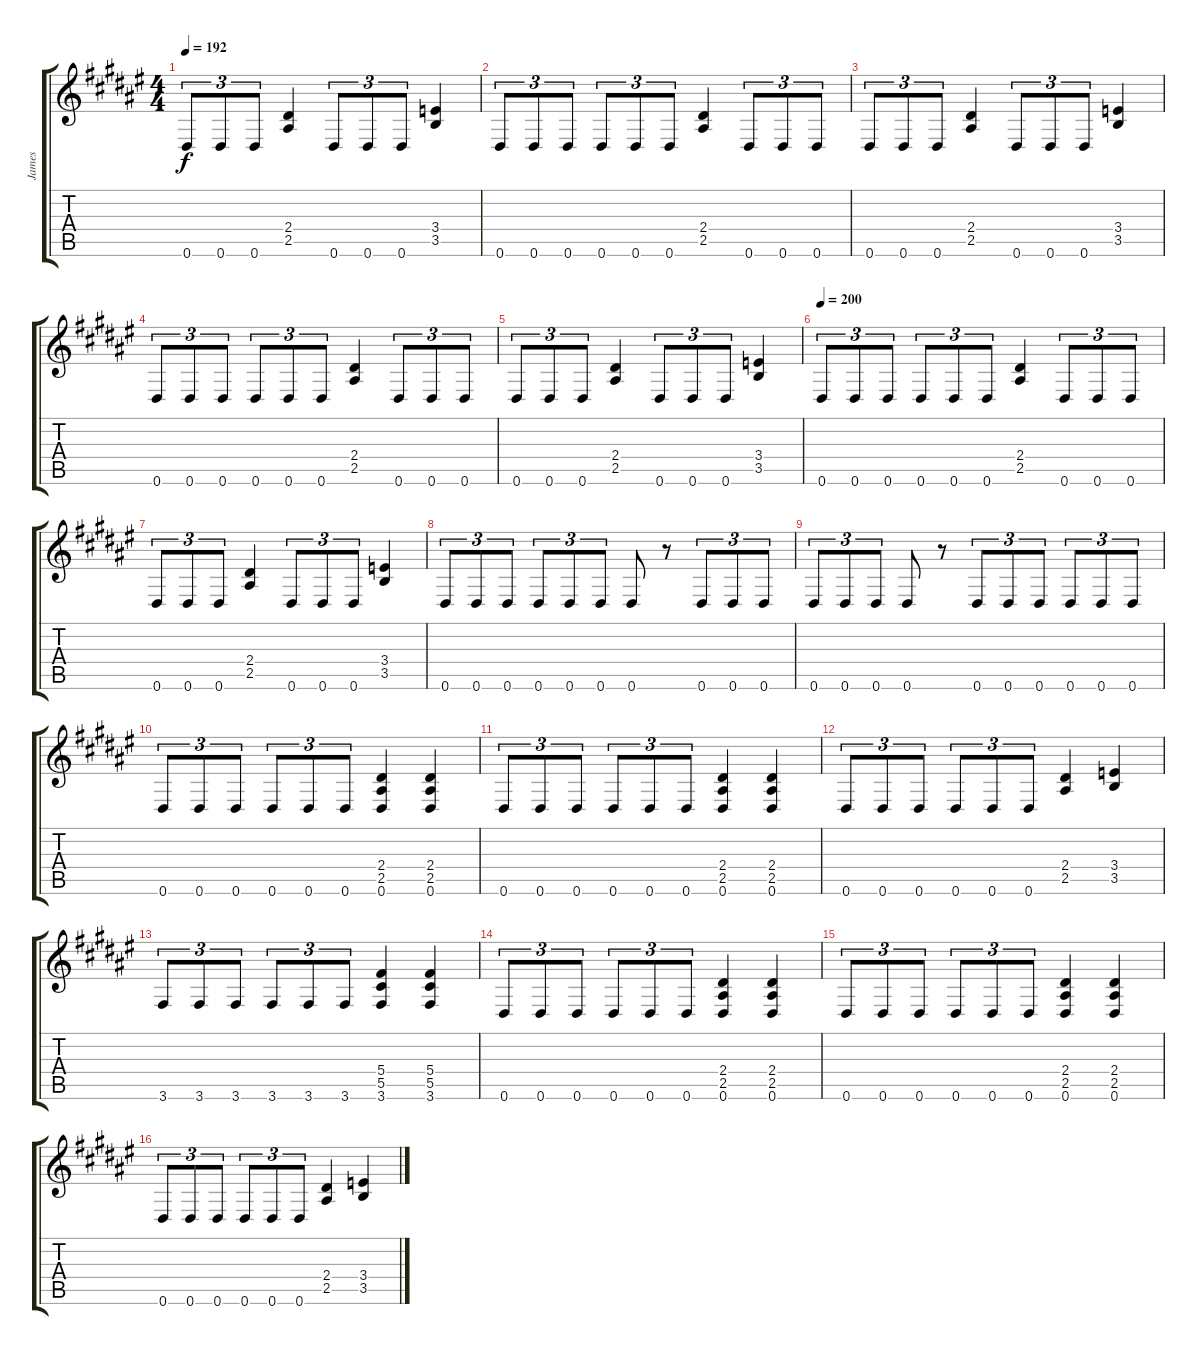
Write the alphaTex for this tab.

\track ("James" "James") {instrument overdrivenguitar}
\staff {score tabs}
\tuning (Eb4 Bb3 Gb3 Db3 Ab2 Eb2) {hide}
\ts (4 4)
\tempo 192
\clef g2
\ks f#
0.6.8{tu (3 2) dy f} 0.6.8{tu (3 2)} 0.6.8{tu (3 2)} (2.4 2.5).4 0.6.8{tu (3 2)} 0.6.8{tu (3 2)} 0.6.8{tu (3 2)} (3.4 3.5).4 |
0.6.8{tu (3 2)} 0.6.8{tu (3 2)} 0.6.8{tu (3 2)} 0.6.8{tu (3 2)} 0.6.8{tu (3 2)} 0.6.8{tu (3 2)} (2.4 2.5).4 0.6.8{tu (3 2)} 0.6.8{tu (3 2)} 0.6.8{tu (3 2)} |
0.6.8{tu (3 2)} 0.6.8{tu (3 2)} 0.6.8{tu (3 2)} (2.4 2.5).4 0.6.8{tu (3 2)} 0.6.8{tu (3 2)} 0.6.8{tu (3 2)} (3.4 3.5).4 |
0.6.8{tu (3 2)} 0.6.8{tu (3 2)} 0.6.8{tu (3 2)} 0.6.8{tu (3 2)} 0.6.8{tu (3 2)} 0.6.8{tu (3 2)} (2.4 2.5).4 0.6.8{tu (3 2)} 0.6.8{tu (3 2)} 0.6.8{tu (3 2)} |
0.6.8{tu (3 2)} 0.6.8{tu (3 2)} 0.6.8{tu (3 2)} (2.4 2.5).4 0.6.8{tu (3 2)} 0.6.8{tu (3 2)} 0.6.8{tu (3 2)} (3.4 3.5).4 |
\tempo 200
0.6.8{tu (3 2)} 0.6.8{tu (3 2)} 0.6.8{tu (3 2)} 0.6.8{tu (3 2)} 0.6.8{tu (3 2)} 0.6.8{tu (3 2)} (2.4 2.5).4 0.6.8{tu (3 2)} 0.6.8{tu (3 2)} 0.6.8{tu (3 2)} |
0.6.8{tu (3 2)} 0.6.8{tu (3 2)} 0.6.8{tu (3 2)} (2.4 2.5).4 0.6.8{tu (3 2)} 0.6.8{tu (3 2)} 0.6.8{tu (3 2)} (3.4 3.5).4 |
0.6.8{tu (3 2)} 0.6.8{tu (3 2)} 0.6.8{tu (3 2)} 0.6.8{tu (3 2)} 0.6.8{tu (3 2)} 0.6.8{tu (3 2)} 0.6.8 r.8 0.6.8{tu (3 2)} 0.6.8{tu (3 2)} 0.6.8{tu (3 2)} |
0.6.8{tu (3 2)} 0.6.8{tu (3 2)} 0.6.8{tu (3 2)} 0.6.8 r.8 0.6.8{tu (3 2)} 0.6.8{tu (3 2)} 0.6.8{tu (3 2)} 0.6.8{tu (3 2)} 0.6.8{tu (3 2)} 0.6.8{tu (3 2)} |
0.6.8{tu (3 2)} 0.6.8{tu (3 2)} 0.6.8{tu (3 2)} 0.6.8{tu (3 2)} 0.6.8{tu (3 2)} 0.6.8{tu (3 2)} (2.4 2.5 0.6).4 (2.4 2.5 0.6).4 |
0.6.8{tu (3 2)} 0.6.8{tu (3 2)} 0.6.8{tu (3 2)} 0.6.8{tu (3 2)} 0.6.8{tu (3 2)} 0.6.8{tu (3 2)} (2.4 2.5 0.6).4 (2.4 2.5 0.6).4 |
0.6.8{tu (3 2)} 0.6.8{tu (3 2)} 0.6.8{tu (3 2)} 0.6.8{tu (3 2)} 0.6.8{tu (3 2)} 0.6.8{tu (3 2)} (2.4 2.5).4 (3.4 3.5).4 |
3.6.8{tu (3 2)} 3.6.8{tu (3 2)} 3.6.8{tu (3 2)} 3.6.8{tu (3 2)} 3.6.8{tu (3 2)} 3.6.8{tu (3 2)} (5.4 5.5 3.6).4 (5.4 5.5 3.6).4 |
0.6.8{tu (3 2)} 0.6.8{tu (3 2)} 0.6.8{tu (3 2)} 0.6.8{tu (3 2)} 0.6.8{tu (3 2)} 0.6.8{tu (3 2)} (2.4 2.5 0.6).4 (2.4 2.5 0.6).4 |
0.6.8{tu (3 2)} 0.6.8{tu (3 2)} 0.6.8{tu (3 2)} 0.6.8{tu (3 2)} 0.6.8{tu (3 2)} 0.6.8{tu (3 2)} (2.4 2.5 0.6).4 (2.4 2.5 0.6).4 |
0.6.8{tu (3 2)} 0.6.8{tu (3 2)} 0.6.8{tu (3 2)} 0.6.8{tu (3 2)} 0.6.8{tu (3 2)} 0.6.8{tu (3 2)} (2.4 2.5).4 (3.4 3.5).4
